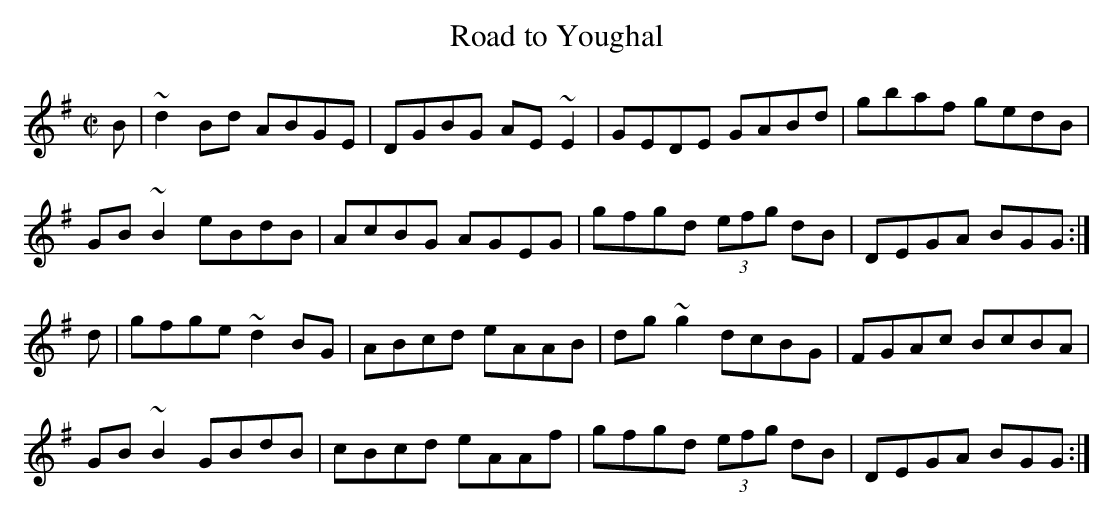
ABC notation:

X:1
T:Road to Youghal
E:9
M:C|
K:G
B|~d2 Bd ABGE|DGBG AE ~E2|GEDE GABd|gbaf gedB|
GB ~B2 eBdB|AcBG AGEG|gfgd (3efg dB|DEGA BGG:|
d|gfge ~d2BG|ABcd eAAB|dg~g2 dcBG|FGAc BcBA|
GB~B2 GBdB|cBcd eAAf|gfgd (3efg dB|DEGA BGG:|**
